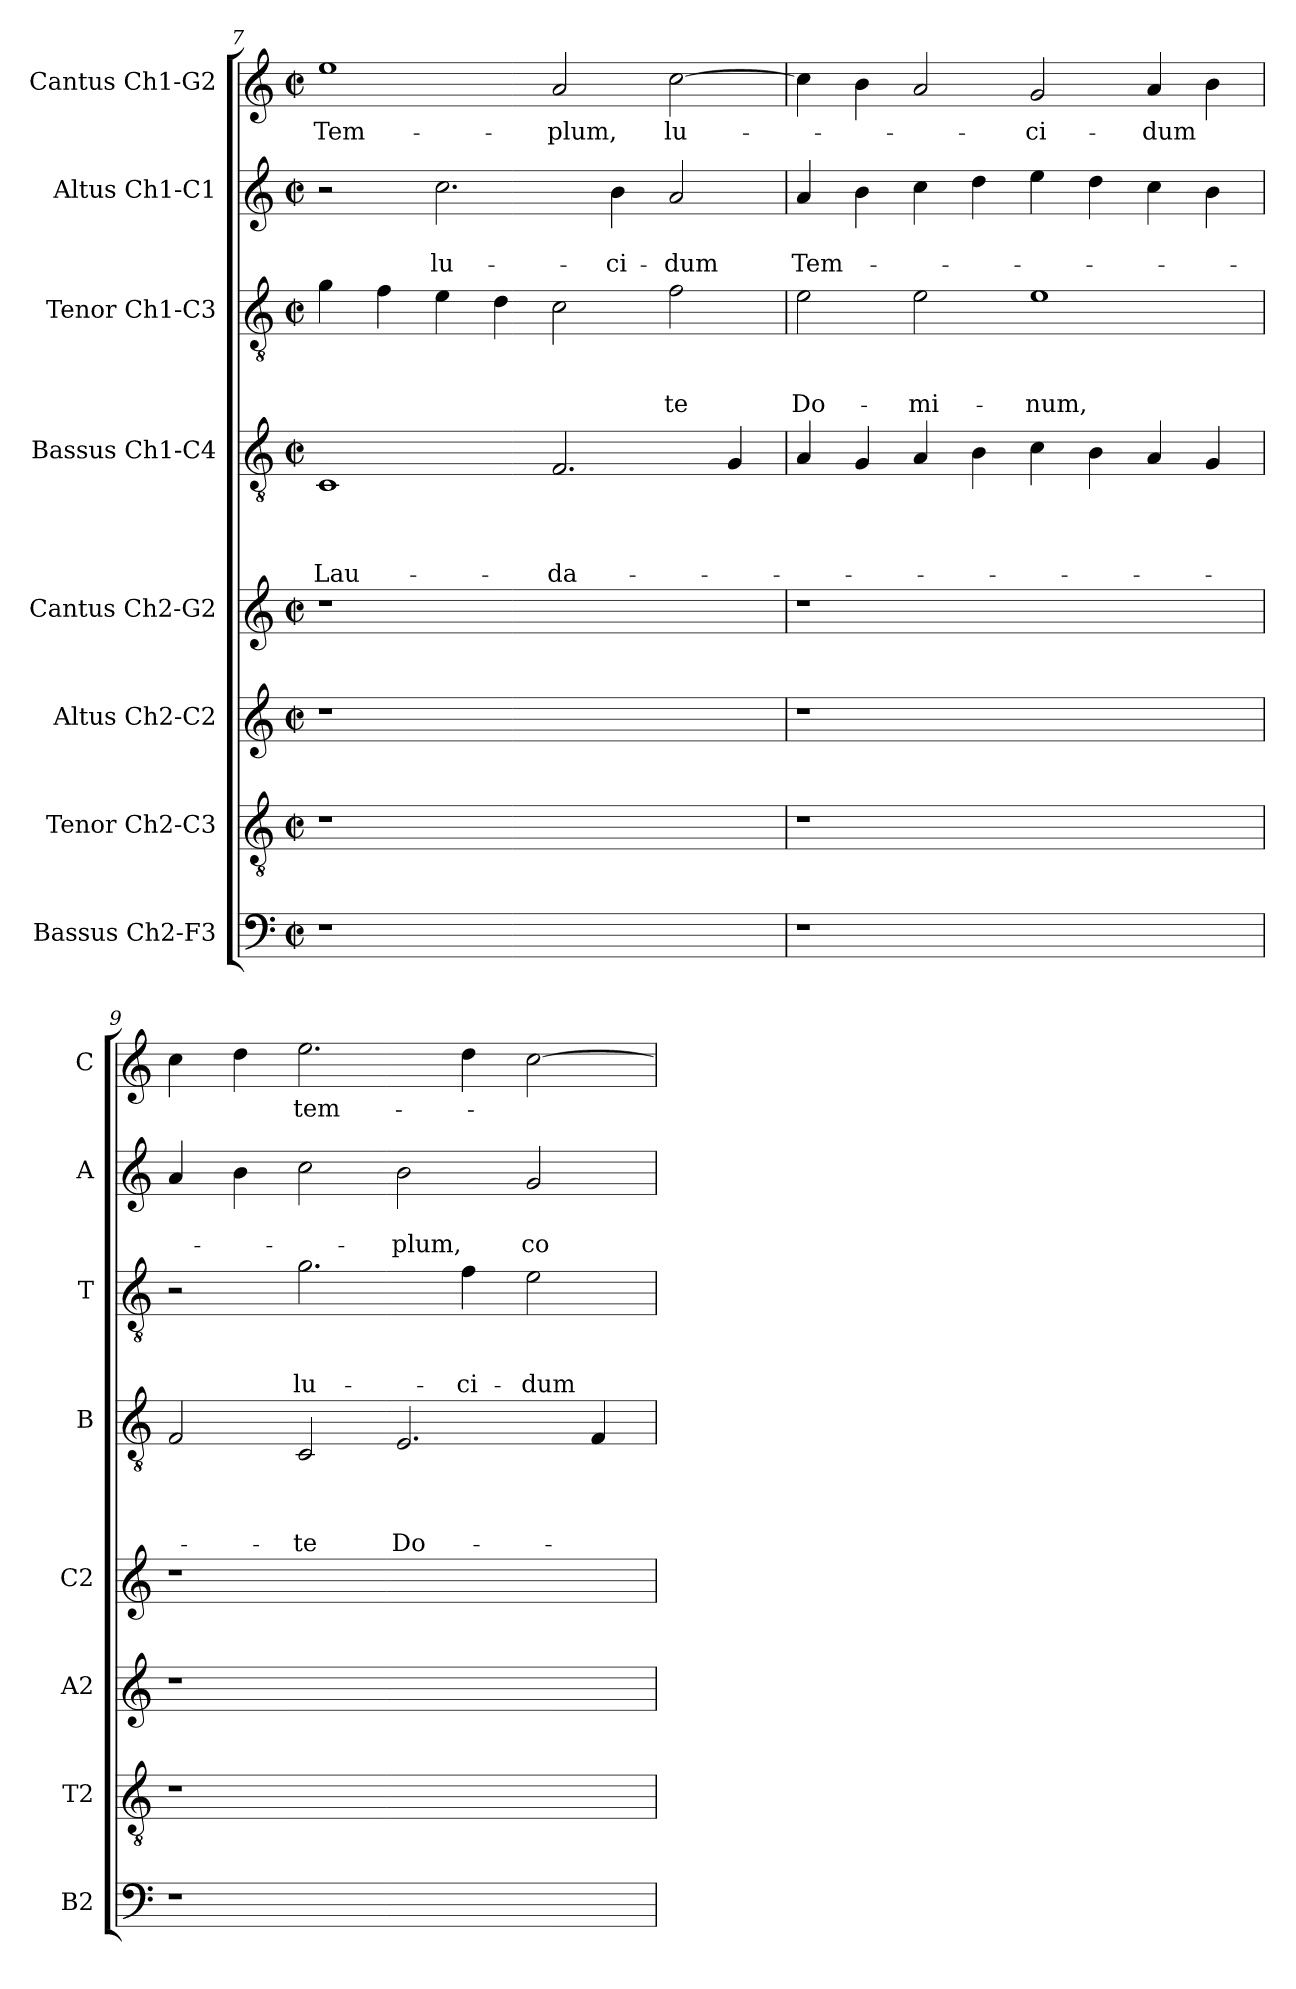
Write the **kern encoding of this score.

**kern	**kern	**kern	**kern	**kern	**text	**text	**text	**text	**kern	**text	**text	**text	**kern	**text	**text	**kern	**text
*part8	*part7	*part6	*part5	*part4	*part4	*part4	*part4	*part4	*part3	*part3	*part3	*part3	*part2	*part2	*part2	*part1	*part1
*staff8	*staff7	*staff6	*staff5	*staff4	*staff4	*staff4	*staff4	*staff4	*staff3	*staff3	*staff3	*staff3	*staff2	*staff2	*staff2	*staff1	*staff1
*I"Bassus Ch2-F3	*I"Tenor Ch2-C3	*I"Altus Ch2-C2	*I"Cantus Ch2-G2	*I"Bassus Ch1-C4	*	*	*	*	*I"Tenor Ch1-C3	*	*	*	*I"Altus Ch1-C1	*	*	*I"Cantus Ch1-G2	*
*I'B2	*I'T2	*I'A2	*I'C2	*I'B	*	*	*	*	*I'T	*	*	*	*I'A	*	*	*I'C	*
*clefF4	*clefGv2	*clefG2	*clefG2	*clefGv2	*	*	*	*	*clefGv2	*	*	*	*clefG2	*	*	*clefG2	*
*k[]	*k[]	*k[]	*k[]	*k[]	*	*	*	*	*k[]	*	*	*	*k[]	*	*	*k[]	*
*C:	*C:	*C:	*C:	*C:	*	*	*	*	*C:	*	*	*	*C:	*	*	*C:	*
*M2/2	*M2/2	*M2/2	*M2/2	*M2/2	*	*	*	*	*M2/2	*	*	*	*M2/2	*	*	*M2/2	*
*met(c|)	*met(c|)	*met(c|)	*met(c|)	*met(c|)	*	*	*	*	*met(c|)	*	*	*	*met(c|)	*	*	*met(c|)	*
=7	=7	=7	=7	=7	=7	=7	=7	=7	=7	=7	=7	=7	=7	=7	=7	=7	=7
!	!	!	!	!	!	!	!	!LO:LY:b	!	!	!	!	!	!	!	!	!LO:LY:b
1r	1r	1r	1r	1C	.	.	.	Lau-	4g\	.	.	.	2r	.	.	1ee	Tem-
.	.	.	.	.	.	.	.	.	4f\	.	.	.	.	.	.	.	.
!	!	!	!	!	!	!	!	!	!	!	!	!	!	!	!LO:LY:b	!	!
.	.	.	.	.	.	.	.	.	4e\	.	.	.	2.cc\	.	lu-	.	.
.	.	.	.	.	.	.	.	.	4d\	.	.	.	.	.	.	.	.
!	!	!	!	!	!	!	!	!LO:LY:b	!	!	!	!	!	!	!	!	!LO:LY:b
1ryy	1ryy	1ryy	1ryy	2.F/	.	.	.	-da-	2c\	.	.	.	.	.	.	2a/	-plum,
!	!	!	!	!	!	!	!	!	!	!	!	!	!	!	!LO:LY:b	!	!
.	.	.	.	.	.	.	.	.	.	.	.	.	4b\	.	-ci-	.	.
!	!	!	!	!	!	!	!	!	!	!	!	!LO:LY:b	!	!	!LO:LY:b	!	!LO:LY:b
.	.	.	.	.	.	.	.	.	2f\	.	.	-te	2a/	.	-dum	[2cc\	lu-
.	.	.	.	4G/	.	.	.	.	.	.	.	.	.	.	.	.	.
=8	=8	=8	=8	=8	=8	=8	=8	=8	=8	=8	=8	=8	=8	=8	=8	=8	=8
!	!	!	!	!	!	!	!	!	!	!	!	!LO:LY:b	!	!	!LO:LY:b	!	!
1r	1r	1r	1r	4A/	.	.	.	.	2e\	.	.	Do-	4a/	.	Tem-	4cc\]	.
.	.	.	.	4G/	.	.	.	.	.	.	.	.	4b\	.	.	4b\	.
!	!	!	!	!	!	!	!	!	!	!	!	!LO:LY:b	!	!	!	!	!
.	.	.	.	4A/	.	.	.	.	2e\	.	.	-mi-	4cc\	.	.	2a/	.
.	.	.	.	4B\	.	.	.	.	.	.	.	.	4dd\	.	.	.	.
!	!	!	!	!	!	!	!	!	!	!	!	!LO:LY:b	!	!	!	!	!LO:LY:b
1ryy	1ryy	1ryy	1ryy	4c\	.	.	.	.	1e	.	.	-num,	4ee\	.	.	2g/	-ci-
.	.	.	.	4B\	.	.	.	.	.	.	.	.	4dd\	.	.	.	.
!	!	!	!	!	!	!	!	!	!	!	!	!	!	!	!	!	!LO:LY:b
.	.	.	.	4A/	.	.	.	.	.	.	.	.	4cc\	.	.	4a/	-dum
.	.	.	.	4G/	.	.	.	.	.	.	.	.	4b\	.	.	4b\	.
=9	=9	=9	=9	=9	=9	=9	=9	=9	=9	=9	=9	=9	=9	=9	=9	=9	=9
1r	1r	1r	1r	2F/	.	.	.	.	2r	.	.	.	4a/	.	.	4cc\	.
.	.	.	.	.	.	.	.	.	.	.	.	.	4b\	.	.	4dd\	.
!	!	!	!	!	!	!	!	!LO:LY:b	!	!	!	!LO:LY:b	!	!	!	!	!LO:LY:b
.	.	.	.	2C/	.	.	.	-te	2.g\	.	.	lu-	2cc\	.	.	2.ee\	tem-
!	!	!	!	!	!	!	!	!LO:LY:b	!	!	!	!	!	!	!LO:LY:b	!	!
1ryy	1ryy	1ryy	1ryy	2.E/	.	.	.	Do-	.	.	.	.	2b\	.	-plum,	.	.
!	!	!	!	!	!	!	!	!	!	!	!	!LO:LY:b	!	!	!	!	!
.	.	.	.	.	.	.	.	.	4f\	.	.	-ci-	.	.	.	4dd\	.
!	!	!	!	!	!	!	!	!	!	!	!	!LO:LY:b	!	!	!LO:LY:b	!	!
.	.	.	.	.	.	.	.	.	2e\	.	.	-dum	2g/	.	co-	[2cc\	.
.	.	.	.	4F/	.	.	.	.	.	.	.	.	.	.	.	.	.
=	=	=	=	=	=	=	=	=	=	=	=	=	=	=	=	=	=
*-	*-	*-	*-	*-	*-	*-	*-	*-	*-	*-	*-	*-	*-	*-	*-	*-	*-
